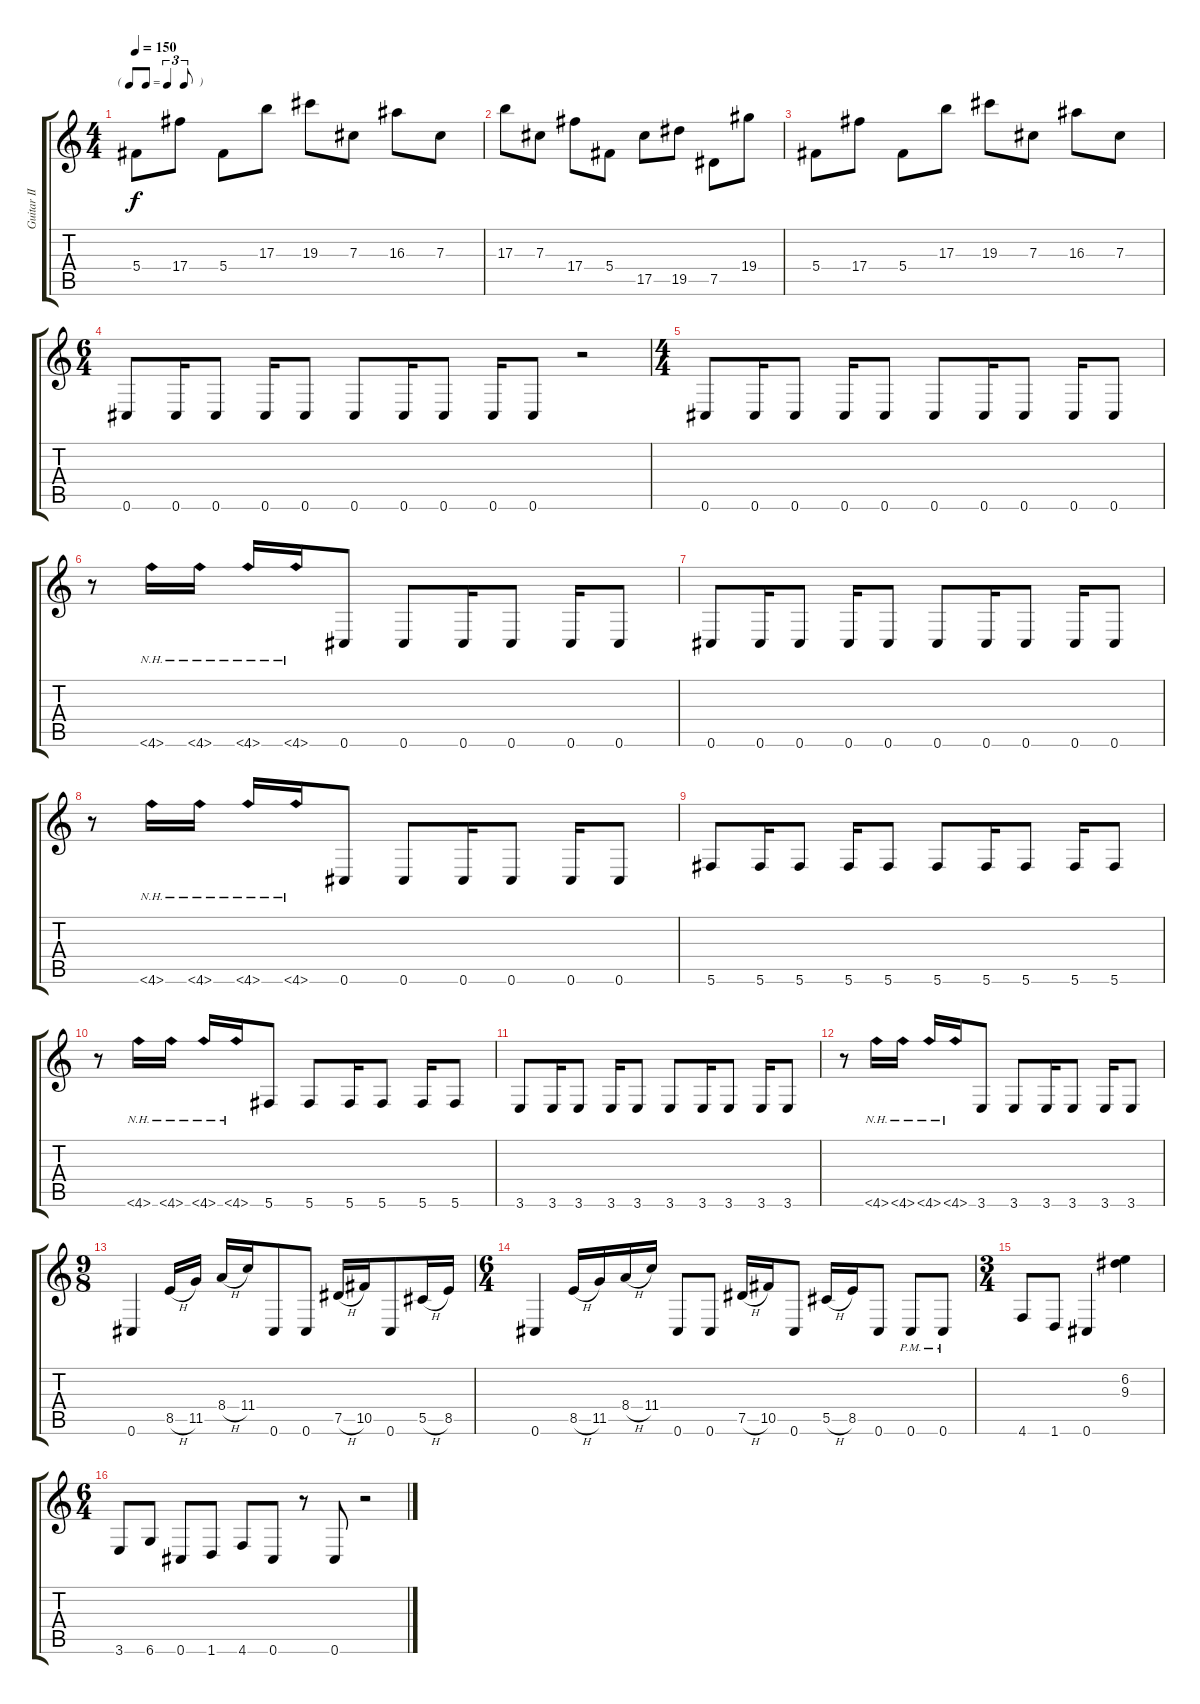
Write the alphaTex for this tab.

\track ("Guitar II" "Guitar II") {instrument distortionguitar}
\staff {score tabs}
\tuning (Eb4 Bb3 Gb3 Db3 Ab2 Db2) {hide}
\ts (4 4)
\tf triplet8th
\tempo 150
\clef g2
\ks c
5.4.8{dy f} 17.4.8 5.4.8 17.3.8 19.3.8 7.3.8 16.3.8 7.3.8 |
17.3.8 7.3.8 17.4.8 5.4.8 17.5.8 19.5.8 7.5.8 19.4.8 |
5.4.8 17.4.8 5.4.8 17.3.8 19.3.8 7.3.8 16.3.8 7.3.8 |
\ts (6 4)
0.6.8 0.6.16 0.6.8 0.6.16 0.6.8 0.6.8 0.6.16 0.6.8 0.6.16 0.6.8 r.2 |
\ts (4 4)
0.6.8 0.6.16 0.6.8 0.6.16 0.6.8 0.6.8 0.6.16 0.6.8 0.6.16 0.6.8 |
r.8 4.6{nh}.16 4.6{nh}.16 4.6{nh}.16 4.6{nh}.16 0.6.8 0.6.8 0.6.16 0.6.8 0.6.16 0.6.8 |
0.6.8 0.6.16 0.6.8 0.6.16 0.6.8 0.6.8 0.6.16 0.6.8 0.6.16 0.6.8 |
r.8 4.6{nh}.16 4.6{nh}.16 4.6{nh}.16 4.6{nh}.16 0.6.8 0.6.8 0.6.16 0.6.8 0.6.16 0.6.8 |
5.6.8 5.6.16 5.6.8 5.6.16 5.6.8 5.6.8 5.6.16 5.6.8 5.6.16 5.6.8 |
r.8 4.6{nh}.16 4.6{nh}.16 4.6{nh}.16 4.6{nh}.16 5.6.8 5.6.8 5.6.16 5.6.8 5.6.16 5.6.8 |
3.6.8 3.6.16 3.6.8 3.6.16 3.6.8 3.6.8 3.6.16 3.6.8 3.6.16 3.6.8 |
r.8 4.6{nh}.16 4.6{nh}.16 4.6{nh}.16 4.6{nh}.16 3.6.8 3.6.8 3.6.16 3.6.8 3.6.16 3.6.8 |
\ts (9 8)
0.6.4 8.5{h}.16 11.5.16 8.4{h}.16 11.4.16 0.6.8 0.6.8 7.5{h}.16 10.5.16 0.6.8 5.5{h}.16 8.5.16 |
\ts (6 4)
0.6.4 8.5{h}.16 11.5.16 8.4{h}.16 11.4.16 0.6.8 0.6.8 7.5{h}.16 10.5.16 0.6.8 5.5{h}.16 8.5.16 0.6.8 0.6{pm}.8 0.6{pm}.8 |
\ts (3 4)
4.6.8 1.6.8 0.6.4 (6.2 9.3).4 |
\ts (6 4)
3.6.8 6.6.8 0.6.8 1.6.8 4.6.8 0.6.8 r.8 0.6.8 r.2
